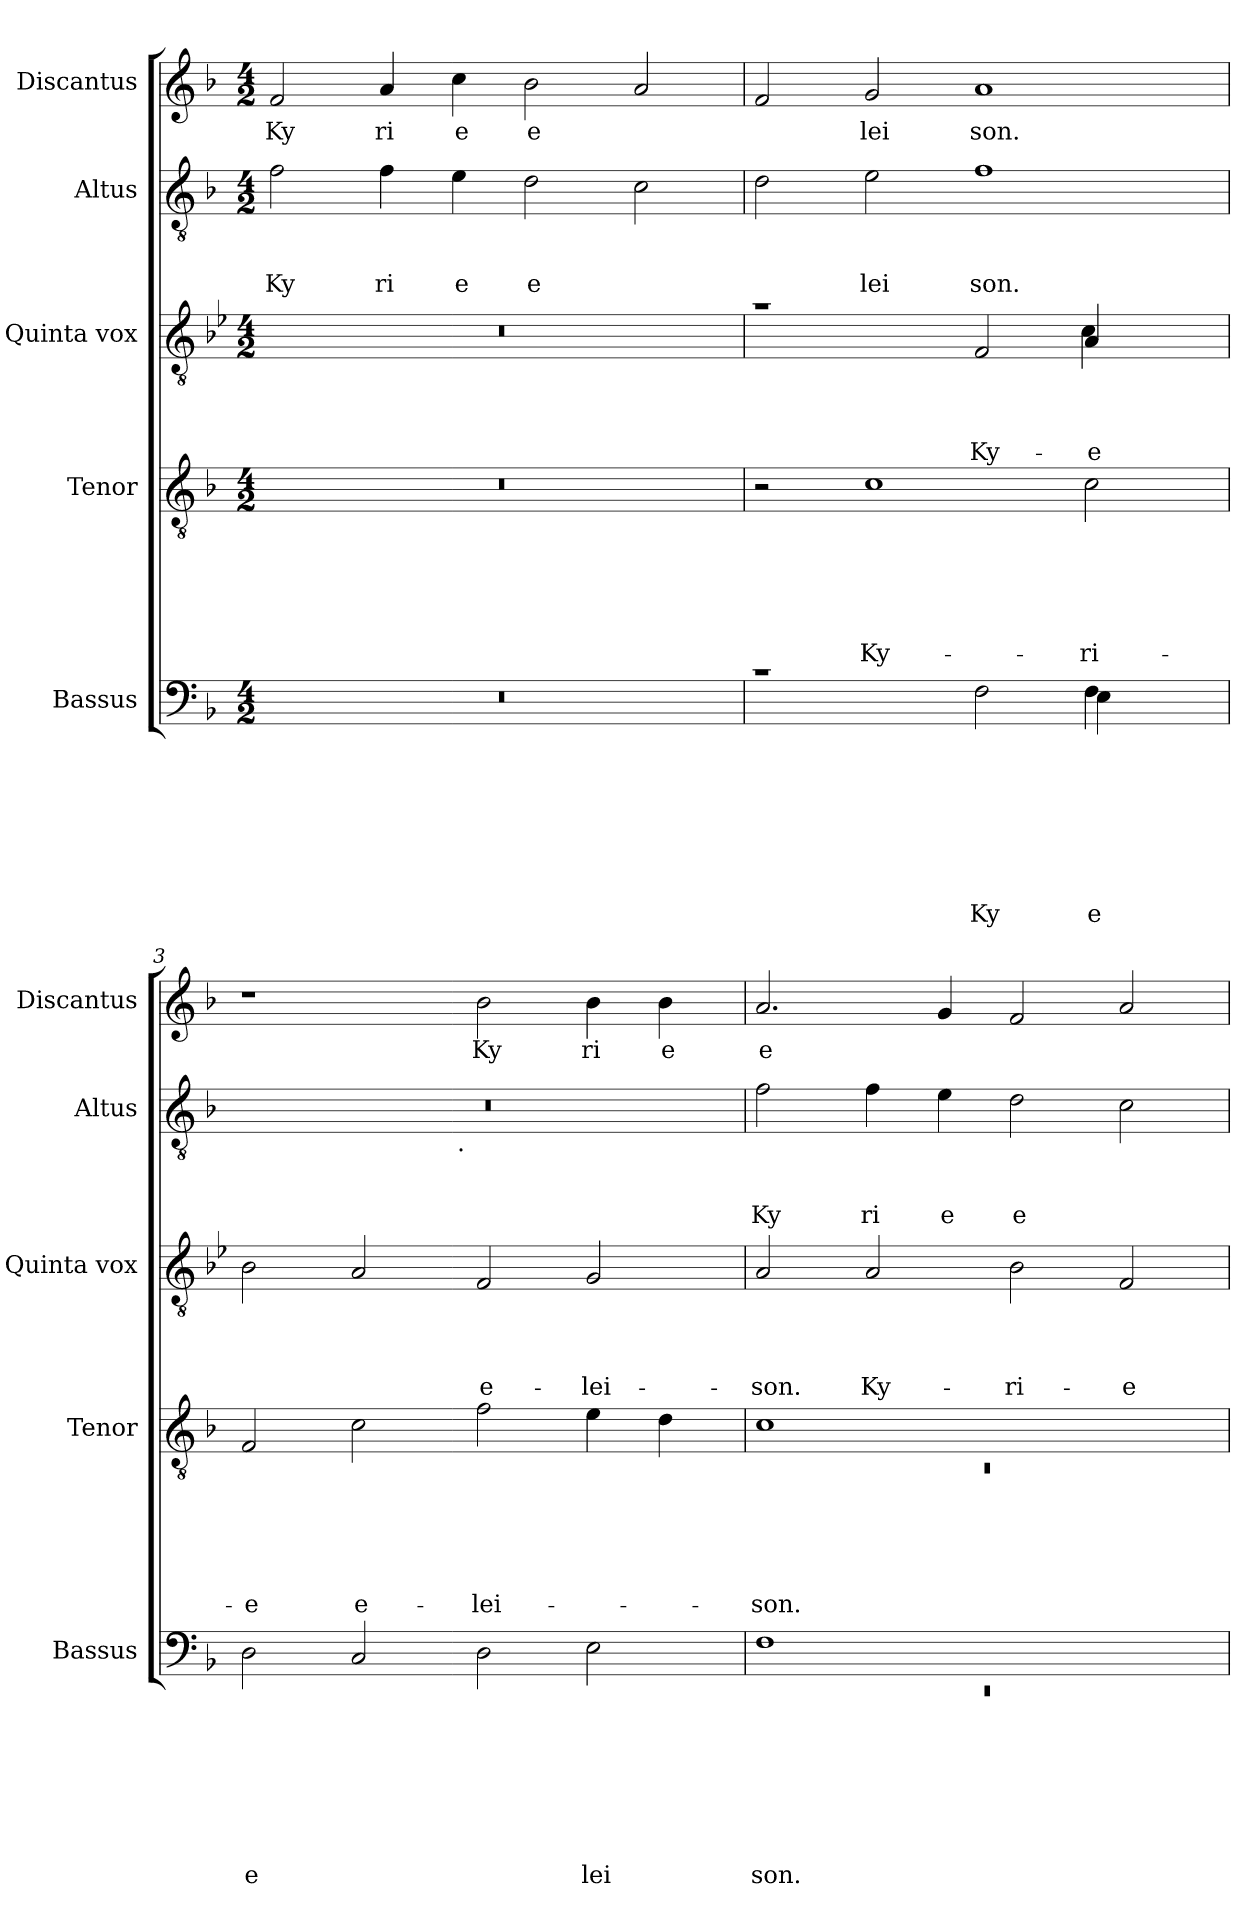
**kern	**text	**text	**text	**text	**text	**text	**text	**text	**kern	**text	**text	**text	**text	**text	**text	**kern	**text	**text	**text	**text	**kern	**text	**text	**text	**kern	**text
*part5	*part5	*part5	*part5	*part5	*part5	*part5	*part5	*part5	*part4	*part4	*part4	*part4	*part4	*part4	*part4	*part3	*part3	*part3	*part3	*part3	*part2	*part2	*part2	*part2	*part1	*part1
*staff5	*staff5	*staff5	*staff5	*staff5	*staff5	*staff5	*staff5	*staff5	*staff4	*staff4	*staff4	*staff4	*staff4	*staff4	*staff4	*staff3	*staff3	*staff3	*staff3	*staff3	*staff2	*staff2	*staff2	*staff2	*staff1	*staff1
*I"Bassus	*	*	*	*	*	*	*	*	*I"Tenor	*	*	*	*	*	*	*I"Quinta vox	*	*	*	*	*I"Altus	*	*	*	*I"Discantus	*
*I'Bassus	*	*	*	*	*	*	*	*	*I'Tenor	*	*	*	*	*	*	*I'Quinta vox	*	*	*	*	*I'Altus	*	*	*	*I'Discantus	*
*clefF4	*	*	*	*	*	*	*	*	*clefGv2	*	*	*	*	*	*	*clefGv2	*	*	*	*	*clefGv2	*	*	*	*clefG2	*
*ITrd-3c-5	*	*	*	*	*	*	*	*	*ITrd-3c-5	*	*	*	*	*	*	*	*	*	*	*	*ITrd-3c-5	*	*	*	*ITrd-3c-5	*
*k[b-e-]	*	*	*	*	*	*	*	*	*k[b-e-]	*	*	*	*	*	*	*k[b-e-]	*	*	*	*	*k[b-e-]	*	*	*	*k[b-e-]	*
*B-:	*	*	*	*	*	*	*	*	*B-:	*	*	*	*	*	*	*B-:	*	*	*	*	*B-:	*	*	*	*B-:	*
*M4/2	*	*	*	*	*	*	*	*	*M4/2	*	*	*	*	*	*	*M4/2	*	*	*	*	*M4/2	*	*	*	*M4/2	*
=1	=1	=1	=1	=1	=1	=1	=1	=1	=1	=1	=1	=1	=1	=1	=1	=1	=1	=1	=1	=1	=1	=1	=1	=1	=1	=1
!	!	!	!	!	!	!	!	!	!	!	!	!	!	!	!	!	!	!	!	!	!	!	!	!LO:LY:b	!	!LO:LY:b
0r	.	.	.	.	.	.	.	.	0r	.	.	.	.	.	.	0r	.	.	.	.	2b-\	.	.	Ky	2b-/	Ky
!	!	!	!	!	!	!	!	!	!	!	!	!	!	!	!	!	!	!	!	!	!	!	!	!LO:LY:b	!	!LO:LY:b
.	.	.	.	.	.	.	.	.	.	.	.	.	.	.	.	.	.	.	.	.	4b-\	.	.	ri	4dd/	ri
!	!	!	!	!	!	!	!	!	!	!	!	!	!	!	!	!	!	!	!	!	!	!	!	!LO:LY:b	!	!LO:LY:b
.	.	.	.	.	.	.	.	.	.	.	.	.	.	.	.	.	.	.	.	.	4a\	.	.	e	4ff\	e
!	!	!	!	!	!	!	!	!	!	!	!	!	!	!	!	!	!	!	!	!	!	!	!	!LO:LY:b	!	!LO:LY:b
.	.	.	.	.	.	.	.	.	.	.	.	.	.	.	.	.	.	.	.	.	2g\	.	.	e	2ee-\	e
.	.	.	.	.	.	.	.	.	.	.	.	.	.	.	.	.	.	.	.	.	2f\	.	.	.	2dd/	.
=2	=2	=2	=2	=2	=2	=2	=2	=2	=2	=2	=2	=2	=2	=2	=2	=2	=2	=2	=2	=2	=2	=2	=2	=2	=2	=2
*^	*	*	*	*	*	*	*	*	*	*	*	*	*	*	*	*^	*	*	*	*	*	*	*	*	*	*
1rc	1.ryy	.	.	.	.	.	.	.	.	2r	.	.	.	.	.	.	1ra	1.ryy	.	.	.	.	2g\	.	.	.	2b-/	.
!	!	!	!	!	!	!	!	!	!	!	!	!	!	!	!	!LO:LY:b	!	!	!	!	!	!	!	!	!	!LO:LY:b	!	!LO:LY:b
.	.	.	.	.	.	.	.	.	.	1f	.	.	.	.	.	Ky-	.	.	.	.	.	.	2a\	.	.	lei	2cc/	lei
!	!	!	!	!	!	!	!	!	!LO:LY:b	!	!	!	!	!	!	!	!	!	!	!	!	!LO:LY:b	!	!	!	!LO:LY:b	!	!LO:LY:b
2B-\	.	.	.	.	.	.	.	.	Ky	.	.	.	.	.	.	.	2F/	.	.	.	.	Ky-	1b-	.	.	son.	1dd	son.
!	!	!	!	!	!	!	!	!	!LO:LY:b	!	!	!	!	!	!	!	!	!	!	!	!	!	!	!	!	!	!	!
!	!	!	!	!	!	!	!	!	!LO:LY:b	!	!	!	!	!	!	!LO:LY:b	!	!	!	!	!	!LO:LY:b	!	!	!	!	!	!
!	!	!	!	!	!	!	!	!	!	!	!	!	!	!	!	!	!	!	!	!	!	!LO:LY:b	!	!	!	!	!	!
4B-\	4A\	.	.	.	.	.	.	.	e	2f\	.	.	.	.	.	-ri-	4A/	4c\	.	.	.	-e	.	.	.	.	.	.
4ryy	4ryy	.	.	.	.	.	.	.	.	.	.	.	.	.	.	.	4ryy	4ryy	.	.	.	.	.	.	.	.	.	.
=3	=3	=3	=3	=3	=3	=3	=3	=3	=3	=3	=3	=3	=3	=3	=3	=3	=3	=3	=3	=3	=3	=3	=3	=3	=3	=3	=3	=3
!	!	!	!	!	!	!	!	!	!LO:LY:b	!	!	!	!	!	!	!LO:LY:b	!	!	!	!	!	!	!	!	!	!	!	!
*v	*v	*	*	*	*	*	*	*	*	*	*	*	*	*	*	*	*v	*v	*	*	*	*	*^	*	*	*	*	*
2G\	.	.	.	.	.	.	.	e	2B-/	.	.	.	.	.	-e	2B-\	.	.	.	.	0r	2ryy	.	.	.	1r	.
!	!	!	!	!	!	!	!	!	!	!	!	!	!	!	!LO:LY:b	!	!	!	!	!	!	!	!	!	!	!	!
2F/	.	.	.	.	.	.	.	.	2f\	.	.	.	.	.	e-	2A/	.	.	.	.	.	4...ryy	.	.	.	.	.
!	!	!	!	!	!	!	!	!	!	!	!	!	!	!	!	!	!	!	!	!	!	!LO:TX:b:t=.	!	!	!	!	!
.	.	.	.	.	.	.	.	.	.	.	.	.	.	.	.	.	.	.	.	.	.	1ryy	.	.	.	.	.
!	!	!	!	!	!	!	!	!	!	!	!	!	!	!	!LO:LY:b	!	!	!	!	!LO:LY:b	!	!	!	!	!	!	!LO:LY:b
2G\	.	.	.	.	.	.	.	.	2b-\	.	.	.	.	.	-lei-	2F/	.	.	.	e-	.	.	.	.	.	2ee-\	Ky
!	!	!	!	!	!	!	!	!LO:LY:b	!	!	!	!	!	!	!	!	!	!	!	!LO:LY:b	!	!	!	!	!	!	!LO:LY:b
2A\	.	.	.	.	.	.	.	lei	4a\	.	.	.	.	.	.	2G/	.	.	.	-lei-	.	.	.	.	.	4ee-\	ri
!	!	!	!	!	!	!	!	!	!	!	!	!	!	!	!	!	!	!	!	!	!	!	!	!	!	!	!LO:LY:b
.	.	.	.	.	.	.	.	.	4g\	.	.	.	.	.	.	.	.	.	.	.	.	.	.	.	.	4ee-\	e
.	.	.	.	.	.	.	.	.	.	.	.	.	.	.	.	.	.	.	.	.	.	32ryy	.	.	.	.	.
=4	=4	=4	=4	=4	=4	=4	=4	=4	=4	=4	=4	=4	=4	=4	=4	=4	=4	=4	=4	=4	=4	=4	=4	=4	=4	=4	=4
*^	*	*	*	*	*	*	*	*	*^	*	*	*	*	*	*	*	*	*	*	*	*	*	*	*	*	*	*
!	!LO:N:vis=1	!	!	!	!	!	!	!	!LO:LY:b	!	!LO:N:vis=1	!	!	!	!	!	!LO:LY:b	!	!	!	!	!LO:LY:b	!	!	!	!	!LO:LY:b	!	!LO:LY:b
*	*	*	*	*	*	*	*	*	*	*	*	*	*	*	*	*	*	*	*	*	*	*	*v	*v	*	*	*	*	*
1B-	0rEE	.	.	.	.	.	.	.	son.	1f	0rC	.	.	.	.	.	-son.	2A/	.	.	.	-son.	2b-\	.	.	Ky	2.dd/	e
!	!	!	!	!	!	!	!	!	!	!	!	!	!	!	!	!	!	!	!	!	!	!LO:LY:b	!	!	!	!LO:LY:b	!	!
.	.	.	.	.	.	.	.	.	.	.	.	.	.	.	.	.	.	2A/	.	.	.	Ky-	4b-\	.	.	ri	.	.
!	!	!	!	!	!	!	!	!	!	!	!	!	!	!	!	!	!	!	!	!	!	!	!	!	!	!LO:LY:b	!	!
.	.	.	.	.	.	.	.	.	.	.	.	.	.	.	.	.	.	.	.	.	.	.	4a\	.	.	e	4cc/	.
!	!	!	!	!	!	!	!	!	!	!	!	!	!	!	!	!	!	!	!	!	!	!LO:LY:b	!	!	!	!LO:LY:b	!	!
1ryy	.	.	.	.	.	.	.	.	.	1ryy	.	.	.	.	.	.	.	2B-\	.	.	.	-ri-	2g\	.	.	e	2b-/	.
!	!	!	!	!	!	!	!	!	!	!	!	!	!	!	!	!	!	!	!	!	!	!LO:LY:b	!	!	!	!	!	!
.	.	.	.	.	.	.	.	.	.	.	.	.	.	.	.	.	.	2F/	.	.	.	-e	2f\	.	.	.	2dd/	.
*v	*v	*	*	*	*	*	*	*	*	*	*	*	*	*	*	*	*	*	*	*	*	*	*	*	*	*	*	*
*	*	*	*	*	*	*	*	*	*v	*v	*	*	*	*	*	*	*	*	*	*	*	*	*	*	*	*	*
=	=	=	=	=	=	=	=	=	=	=	=	=	=	=	=	=	=	=	=	=	=	=	=	=	=	=
*-	*-	*-	*-	*-	*-	*-	*-	*-	*-	*-	*-	*-	*-	*-	*-	*-	*-	*-	*-	*-	*-	*-	*-	*-	*-	*-
